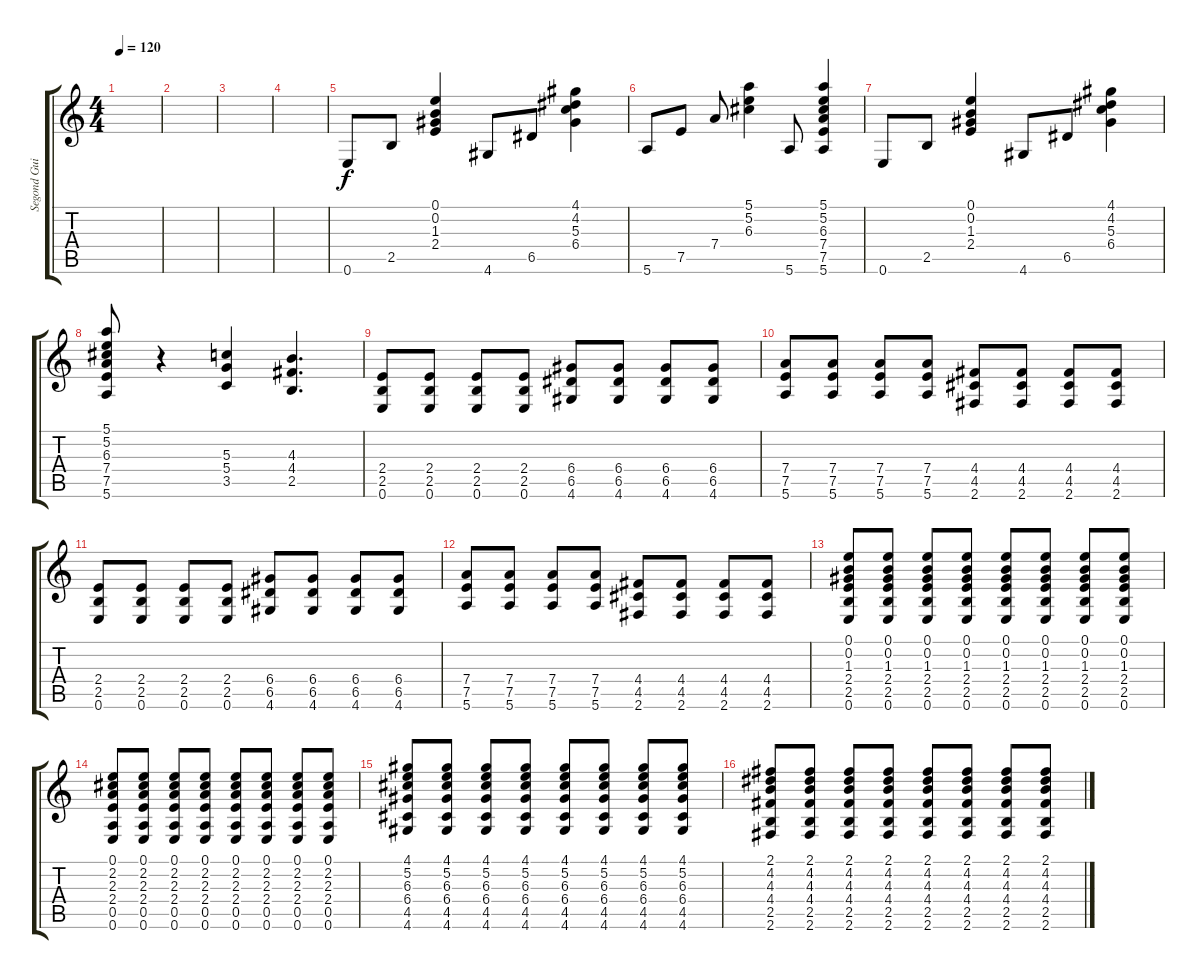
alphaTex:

\track ("Segond Guitar Distorted" "Segond Gui") {instrument overdrivenguitar}
\staff {score tabs}
\tuning (E4 B3 G3 D3 A2 E2) {hide}
\ts (4 4)
\tempo 120
\clef g2
\ks c
|
|
|
|
0.6.8 2.5.8 (0.1 0.2 1.3 2.4).4 4.6.8 6.5.8 (4.1 4.2 5.3 6.4).4 |
5.6.8 7.5.8 7.4.8 (5.1 5.2 6.3).4 5.6.8 (5.1 5.2 6.3 7.4 7.5 5.6).4 |
0.6.8 2.5.8 (0.1 0.2 1.3 2.4).4 4.6.8 6.5.8 (4.1 4.2 5.3 6.4).4 |
(5.1 5.2 6.3 7.4 7.5 5.6).8 r.4 (5.3 5.4 3.5).4 (4.3 4.4 2.5).4{d} |
(2.4 2.5 0.6).8 (2.4 2.5 0.6).8 (2.4 2.5 0.6).8 (2.4 2.5 0.6).8 (6.4 6.5 4.6).8 (6.4 6.5 4.6).8 (6.4 6.5 4.6).8 (6.4 6.5 4.6).8 |
(7.4 7.5 5.6).8 (7.4 7.5 5.6).8 (7.4 7.5 5.6).8 (7.4 7.5 5.6).8 (4.4 4.5 2.6).8 (4.4 4.5 2.6).8 (4.4 4.5 2.6).8 (4.4 4.5 2.6).8 |
(2.4 2.5 0.6).8 (2.4 2.5 0.6).8 (2.4 2.5 0.6).8 (2.4 2.5 0.6).8 (6.4 6.5 4.6).8 (6.4 6.5 4.6).8 (6.4 6.5 4.6).8 (6.4 6.5 4.6).8 |
(7.4 7.5 5.6).8 (7.4 7.5 5.6).8 (7.4 7.5 5.6).8 (7.4 7.5 5.6).8 (4.4 4.5 2.6).8 (4.4 4.5 2.6).8 (4.4 4.5 2.6).8 (4.4 4.5 2.6).8 |
(0.1 0.2 1.3 2.4 2.5 0.6).8 (0.1 0.2 1.3 2.4 2.5 0.6).8 (0.1 0.2 1.3 2.4 2.5 0.6).8 (0.1 0.2 1.3 2.4 2.5 0.6).8 (0.1 0.2 1.3 2.4 2.5 0.6).8 (0.1 0.2 1.3 2.4 2.5 0.6).8 (0.1 0.2 1.3 2.4 2.5 0.6).8 (0.1 0.2 1.3 2.4 2.5 0.6).8 |
(0.1 2.2 2.3 2.4 0.5 0.6).8 (0.1 2.2 2.3 2.4 0.5 0.6).8 (0.1 2.2 2.3 2.4 0.5 0.6).8 (0.1 2.2 2.3 2.4 0.5 0.6).8 (0.1 2.2 2.3 2.4 0.5 0.6).8 (0.1 2.2 2.3 2.4 0.5 0.6).8 (0.1 2.2 2.3 2.4 0.5 0.6).8 (0.1 2.2 2.3 2.4 0.5 0.6).8 |
(4.1 5.2 6.3 6.4 4.5 4.6).8 (4.1 5.2 6.3 6.4 4.5 4.6).8 (4.1 5.2 6.3 6.4 4.5 4.6).8 (4.1 5.2 6.3 6.4 4.5 4.6).8 (4.1 5.2 6.3 6.4 4.5 4.6).8 (4.1 5.2 6.3 6.4 4.5 4.6).8 (4.1 5.2 6.3 6.4 4.5 4.6).8 (4.1 5.2 6.3 6.4 4.5 4.6).8 |
(2.1 4.2 4.3 4.4 2.5 2.6).8 (2.1 4.2 4.3 4.4 2.5 2.6).8 (2.1 4.2 4.3 4.4 2.5 2.6).8 (2.1 4.2 4.3 4.4 2.5 2.6).8 (2.1 4.2 4.3 4.4 2.5 2.6).8 (2.1 4.2 4.3 4.4 2.5 2.6).8 (2.1 4.2 4.3 4.4 2.5 2.6).8 (2.1 4.2 4.3 4.4 2.5 2.6).8
